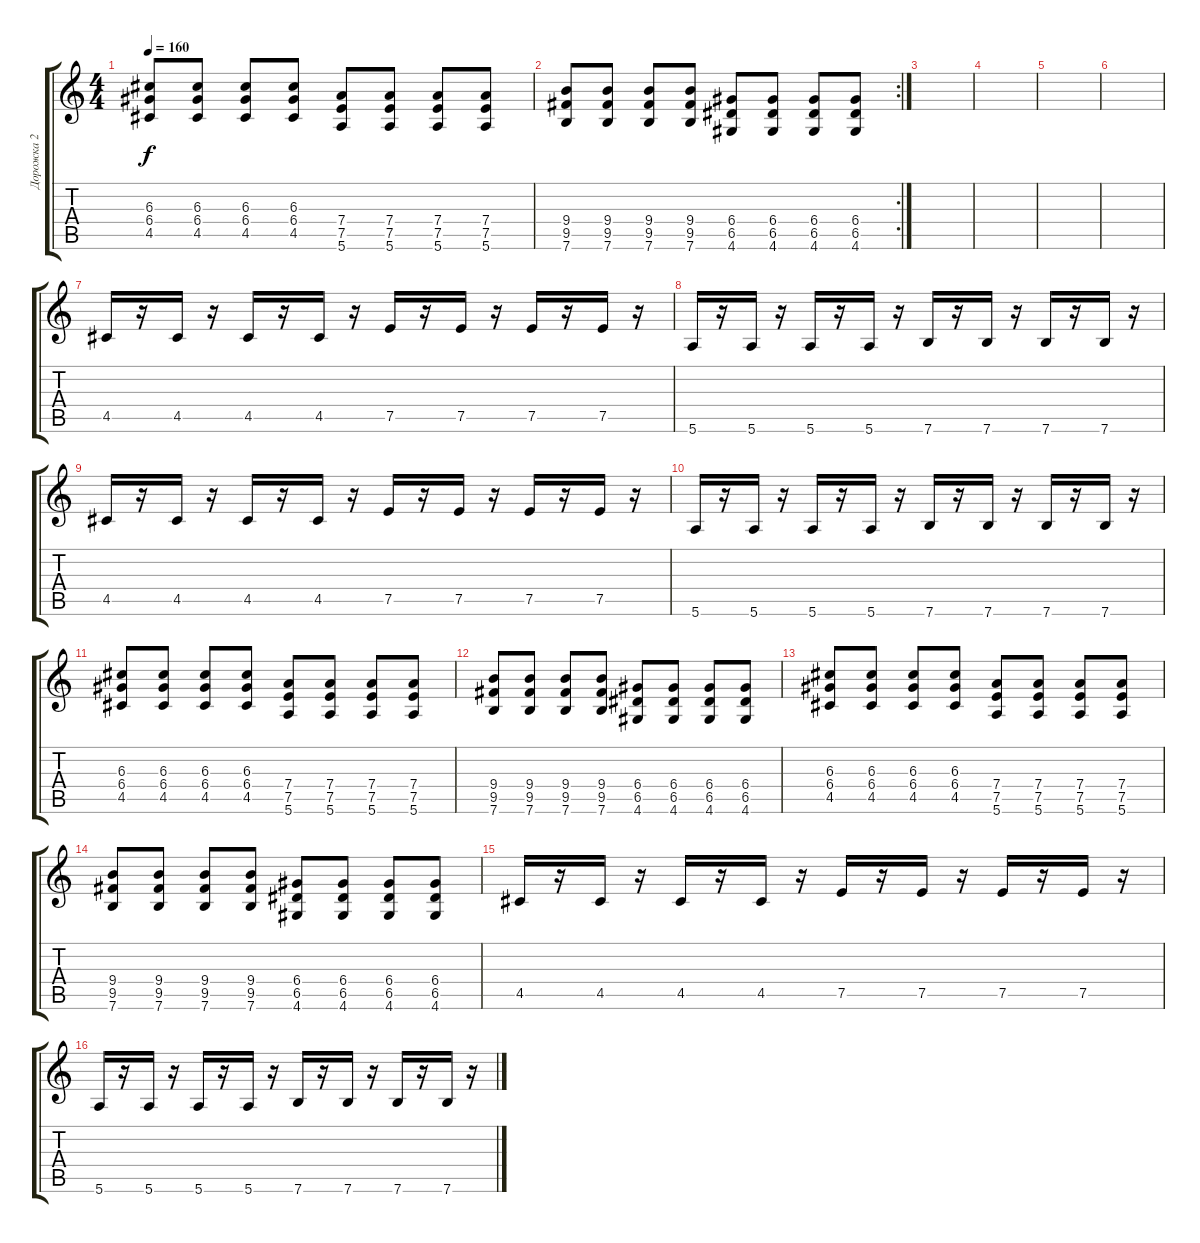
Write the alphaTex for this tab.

\track ("Дорожка 2" "Дорожка 2") {instrument distortionguitar}
\staff {score tabs}
\tuning (E4 B3 G3 D3 A2 E2) {hide}
\ts (4 4)
\tempo 160
\clef g2
\ks c
(6.3 6.4 4.5).8{dy f} (6.3 6.4 4.5).8 (6.3 6.4 4.5).8 (6.3 6.4 4.5).8 (7.4 7.5 5.6).8 (7.4 7.5 5.6).8 (7.4 7.5 5.6).8 (7.4 7.5 5.6).8 |
\rc 2
(9.4 9.5 7.6).8 (9.4 9.5 7.6).8 (9.4 9.5 7.6).8 (9.4 9.5 7.6).8 (6.4 6.5 4.6).8 (6.4 6.5 4.6).8 (6.4 6.5 4.6).8 (6.4 6.5 4.6).8 |
|
|
|
|
4.5.16 r.16 4.5.16 r.16 4.5.16 r.16 4.5.16 r.16 7.5.16 r.16 7.5.16 r.16 7.5.16 r.16 7.5.16 r.16 |
5.6.16 r.16 5.6.16 r.16 5.6.16 r.16 5.6.16 r.16 7.6.16 r.16 7.6.16 r.16 7.6.16 r.16 7.6.16 r.16 |
4.5.16 r.16 4.5.16 r.16 4.5.16 r.16 4.5.16 r.16 7.5.16 r.16 7.5.16 r.16 7.5.16 r.16 7.5.16 r.16 |
5.6.16 r.16 5.6.16 r.16 5.6.16 r.16 5.6.16 r.16 7.6.16 r.16 7.6.16 r.16 7.6.16 r.16 7.6.16 r.16 |
(6.3 6.4 4.5).8 (6.3 6.4 4.5).8 (6.3 6.4 4.5).8 (6.3 6.4 4.5).8 (7.4 7.5 5.6).8 (7.4 7.5 5.6).8 (7.4 7.5 5.6).8 (7.4 7.5 5.6).8 |
(9.4 9.5 7.6).8 (9.4 9.5 7.6).8 (9.4 9.5 7.6).8 (9.4 9.5 7.6).8 (6.4 6.5 4.6).8 (6.4 6.5 4.6).8 (6.4 6.5 4.6).8 (6.4 6.5 4.6).8 |
(6.3 6.4 4.5).8 (6.3 6.4 4.5).8 (6.3 6.4 4.5).8 (6.3 6.4 4.5).8 (7.4 7.5 5.6).8 (7.4 7.5 5.6).8 (7.4 7.5 5.6).8 (7.4 7.5 5.6).8 |
(9.4 9.5 7.6).8 (9.4 9.5 7.6).8 (9.4 9.5 7.6).8 (9.4 9.5 7.6).8 (6.4 6.5 4.6).8 (6.4 6.5 4.6).8 (6.4 6.5 4.6).8 (6.4 6.5 4.6).8 |
4.5.16 r.16 4.5.16 r.16 4.5.16 r.16 4.5.16 r.16 7.5.16 r.16 7.5.16 r.16 7.5.16 r.16 7.5.16 r.16 |
5.6.16 r.16 5.6.16 r.16 5.6.16 r.16 5.6.16 r.16 7.6.16 r.16 7.6.16 r.16 7.6.16 r.16 7.6.16 r.16
